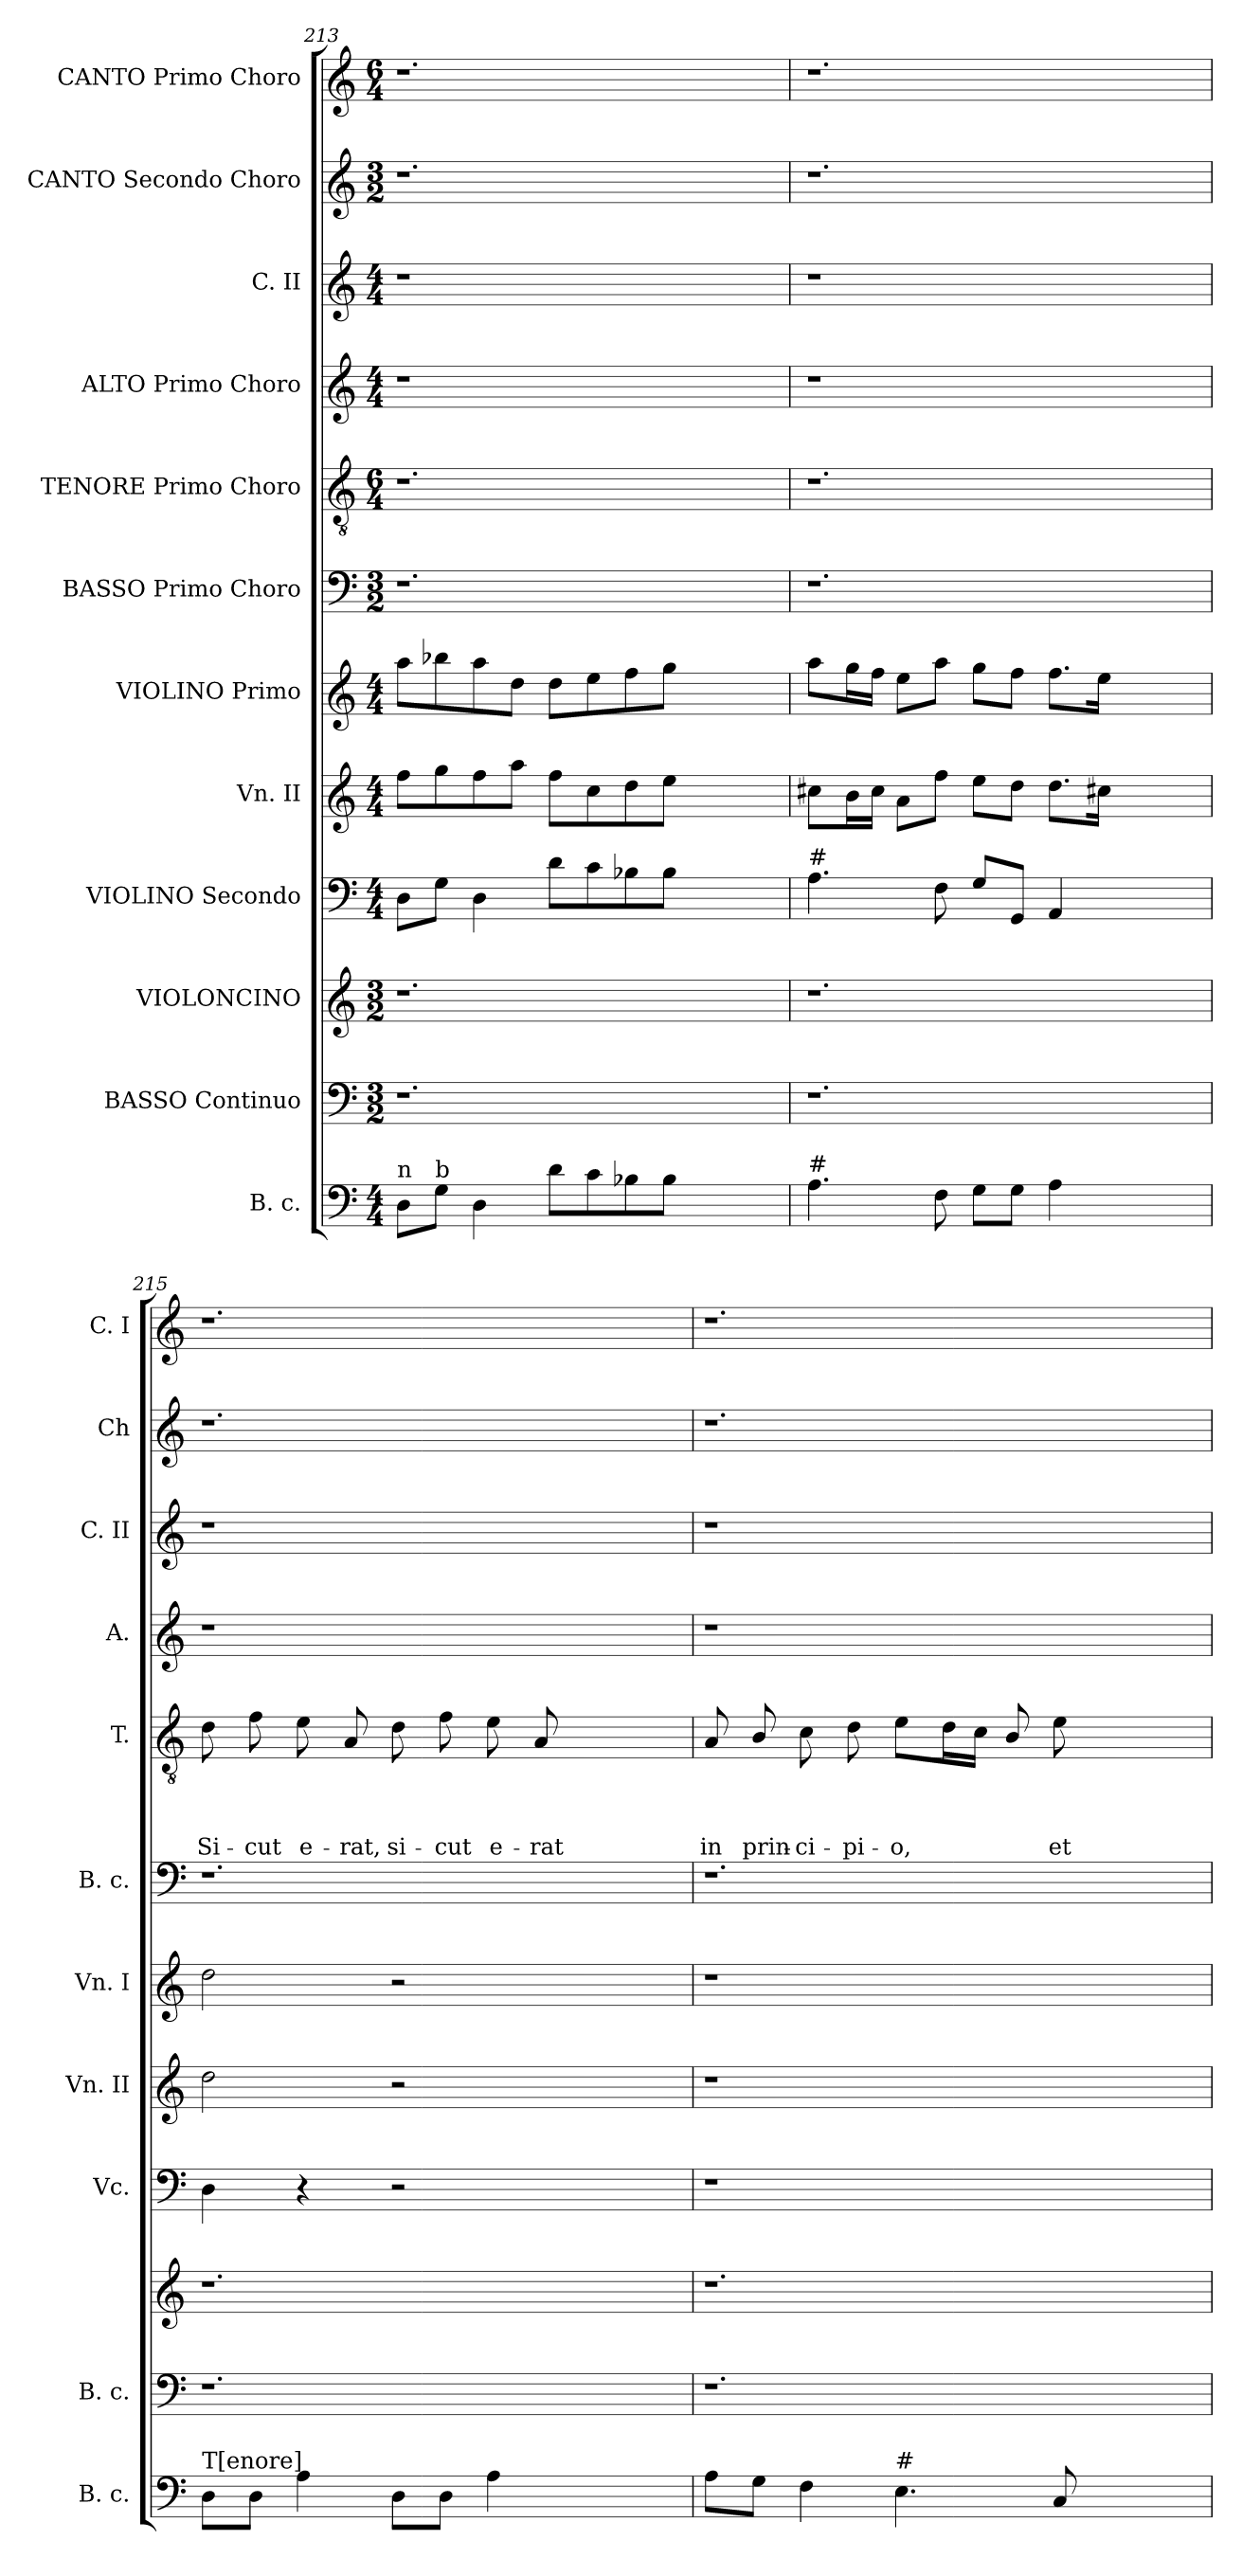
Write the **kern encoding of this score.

**kern	**kern	**kern	**kern	**kern	**kern	**kern	**kern	**text	**text	**text	**text	**kern	**kern	**kern	**kern
*part12	*part11	*part10	*part9	*part8	*part7	*part6	*part5	*part5	*part5	*part5	*part5	*part4	*part3	*part2	*part1
*staff12	*staff11	*staff10	*staff9	*staff8	*staff7	*staff6	*staff5	*staff5	*staff5	*staff5	*staff5	*staff4	*staff3	*staff2	*staff1
*I"B. c.	*I"BASSO Continuo	*I"VIOLONCINO	*I"VIOLINO Secondo	*I"Vn. II	*I"VIOLINO Primo	*I"BASSO Primo Choro	*I"TENORE Primo Choro	*	*	*	*	*I"ALTO Primo Choro	*I"C. II	*I"CANTO Secondo Choro	*I"CANTO Primo Choro
*I'B. c.	*I'B. c.	*	*I'Vc.	*I'Vn. II	*I'Vn. I	*I'B. c.	*I'T.	*	*	*	*	*I'A.	*I'C. II	*I'Ch	*I'C. I
*clefF4	*clefF4	*clefG2	*clefF4	*clefG2	*clefG2	*clefF4	*clefGv2	*	*	*	*	*clefG2	*clefG2	*clefG2	*clefG2
*	*ITrd7c12	*	*	*	*	*	*	*	*	*	*	*	*	*	*
*k[]	*k[]	*k[]	*k[]	*k[]	*k[]	*k[]	*k[]	*	*	*	*	*k[]	*k[]	*k[]	*k[]
*C:	*C:	*C:	*C:	*C:	*C:	*C:	*C:	*	*	*	*	*C:	*C:	*C:	*C:
*M4/4	*M3/2	*M3/2	*M4/4	*M4/4	*M4/4	*M3/2	*M6/4	*	*	*	*	*M4/4	*M4/4	*M3/2	*M6/4
=213	=213	=213	=213	=213	=213	=213	=213	=213	=213	=213	=213	=213	=213	=213	=213
!LO:TX:a:t=n	!	!	!	!	!	!	!	!	!	!	!	!	!	!	!
8D\L	1.r	1.r	8D\L	8ff\L	8aa\L	1.r	1.r	.	.	.	.	1r	1r	1.r	1.r
!LO:TX:a:t=b	!	!	!	!	!	!	!	!	!	!	!	!	!	!	!
8G\J	.	.	8G\J	8gg\	8bb-X\	.	.	.	.	.	.	.	.	.	.
4D\	.	.	4D\	8ff\	8aa\	.	.	.	.	.	.	.	.	.	.
.	.	.	.	8aa\J	8dd\J	.	.	.	.	.	.	.	.	.	.
8d\L	.	.	8d\L	8ff\L	8dd\L	.	.	.	.	.	.	.	.	.	.
8c\	.	.	8c\	8cc\	8ee\	.	.	.	.	.	.	.	.	.	.
8B-X\	.	.	8B-X\	8dd\	8ff\	.	.	.	.	.	.	.	.	.	.
8B-\J	.	.	8B-\J	8ee\J	8gg\J	.	.	.	.	.	.	.	.	.	.
2ryy	.	.	2ryy	2ryy	2ryy	.	.	.	.	.	.	2ryy	2ryy	.	.
=214	=214	=214	=214	=214	=214	=214	=214	=214	=214	=214	=214	=214	=214	=214	=214
!	!	!	!LO:TX:a:t=#	!	!	!	!	!	!	!	!	!	!	!	!
!LO:TX:a:t=#	!	!	!	!	!	!	!	!	!	!	!	!	!	!	!
4.A\	1.r	1.r	4.A\	8cc#X\L	8aa\L	1.r	1.r	.	.	.	.	1r	1r	1.r	1.r
.	.	.	.	16b\L	16gg\L	.	.	.	.	.	.	.	.	.	.
.	.	.	.	16cc#\JJ	16ff\JJ	.	.	.	.	.	.	.	.	.	.
.	.	.	.	8a\L	8ee\L	.	.	.	.	.	.	.	.	.	.
8F\	.	.	8F\	8ff\J	8aa\J	.	.	.	.	.	.	.	.	.	.
8G\L	.	.	8G/L	8ee\L	8gg\L	.	.	.	.	.	.	.	.	.	.
8G\J	.	.	8GG/J	8dd\J	8ff\J	.	.	.	.	.	.	.	.	.	.
4A\	.	.	4AA/	8.dd\L	8.ff\L	.	.	.	.	.	.	.	.	.	.
.	.	.	.	16cc#X\Jk	16ee\Jk	.	.	.	.	.	.	.	.	.	.
2ryy	.	.	2ryy	2ryy	2ryy	.	.	.	.	.	.	2ryy	2ryy	.	.
=215	=215	=215	=215	=215	=215	=215	=215	=215	=215	=215	=215	=215	=215	=215	=215
!LO:TX:a:t=T[enore]	!	!	!	!	!	!	!	!	!	!	!	!	!	!	!
!	!	!	!	!	!	!	!	!	!	!	!LO:LY:b	!	!	!	!
8D\L	1.r	1.r	4D\	2dd\	2dd\	1.r	8d\	.	.	.	Si-	1r	1r	1.r	1.r
!	!	!	!	!	!	!	!	!	!	!	!LO:LY:b:rj	!	!	!	!
8D\J	.	.	.	.	.	.	8f\	.	.	.	-cut	.	.	.	.
!	!	!	!	!	!	!	!	!	!	!	!LO:LY:b	!	!	!	!
4A\	.	.	4r	.	.	.	8e\	.	.	.	e-	.	.	.	.
!	!	!	!	!	!	!	!	!	!	!	!LO:LY:b	!	!	!	!
.	.	.	.	.	.	.	8A/	.	.	.	-rat,	.	.	.	.
!	!	!	!	!	!	!	!	!	!	!	!LO:LY:b	!	!	!	!
8D\L	.	.	2r	2r	2r	.	8d\	.	.	.	si-	.	.	.	.
!	!	!	!	!	!	!	!	!	!	!	!LO:LY:b	!	!	!	!
8D\J	.	.	.	.	.	.	8f\	.	.	.	-cut	.	.	.	.
!	!	!	!	!	!	!	!	!	!	!	!LO:LY:b	!	!	!	!
4A\	.	.	.	.	.	.	8e\	.	.	.	e-	.	.	.	.
!	!	!	!	!	!	!	!	!	!	!	!LO:LY:b	!	!	!	!
.	.	.	.	.	.	.	8A/	.	.	.	-rat	.	.	.	.
2ryy	.	.	2ryy	2ryy	2ryy	.	2ryy	.	.	.	.	2ryy	2ryy	.	.
!!LO:LB:g=z
=216	=216	=216	=216	=216	=216	=216	=216	=216	=216	=216	=216	=216	=216	=216	=216
!	!	!	!	!	!	!	!	!	!	!	!LO:LY:b	!	!	!	!
8A\L	1.r	1.r	1r	1r	1r	1.r	8A/	.	.	.	in	1r	1r	1.r	1.r
!	!	!	!	!	!	!	!	!	!	!	!LO:LY:b	!	!	!	!
8G\J	.	.	.	.	.	.	8B/	.	.	.	prin-	.	.	.	.
!	!	!	!	!	!	!	!	!	!	!	!LO:LY:b	!	!	!	!
4F\	.	.	.	.	.	.	8c\	.	.	.	-ci-	.	.	.	.
!	!	!	!	!	!	!	!	!	!	!	!LO:LY:b	!	!	!	!
.	.	.	.	.	.	.	8d\	.	.	.	-pi-	.	.	.	.
!LO:TX:a:t=#	!	!	!	!	!	!	!	!	!	!	!	!	!	!	!
!	!	!	!	!	!	!	!	!	!	!	!LO:LY:b	!	!	!	!
4.E\	.	.	.	.	.	.	8e\L	.	.	.	-o,	.	.	.	.
.	.	.	.	.	.	.	16d\L	.	.	.	.	.	.	.	.
.	.	.	.	.	.	.	16c\JJ	.	.	.	.	.	.	.	.
.	.	.	.	.	.	.	8B/	.	.	.	.	.	.	.	.
!	!	!	!	!	!	!	!	!	!	!	!LO:LY:b	!	!	!	!
8C/	.	.	.	.	.	.	8e\	.	.	.	et	.	.	.	.
2ryy	.	.	2ryy	2ryy	2ryy	.	2ryy	.	.	.	.	2ryy	2ryy	.	.
=	=	=	=	=	=	=	=	=	=	=	=	=	=	=	=
*-	*-	*-	*-	*-	*-	*-	*-	*-	*-	*-	*-	*-	*-	*-	*-
